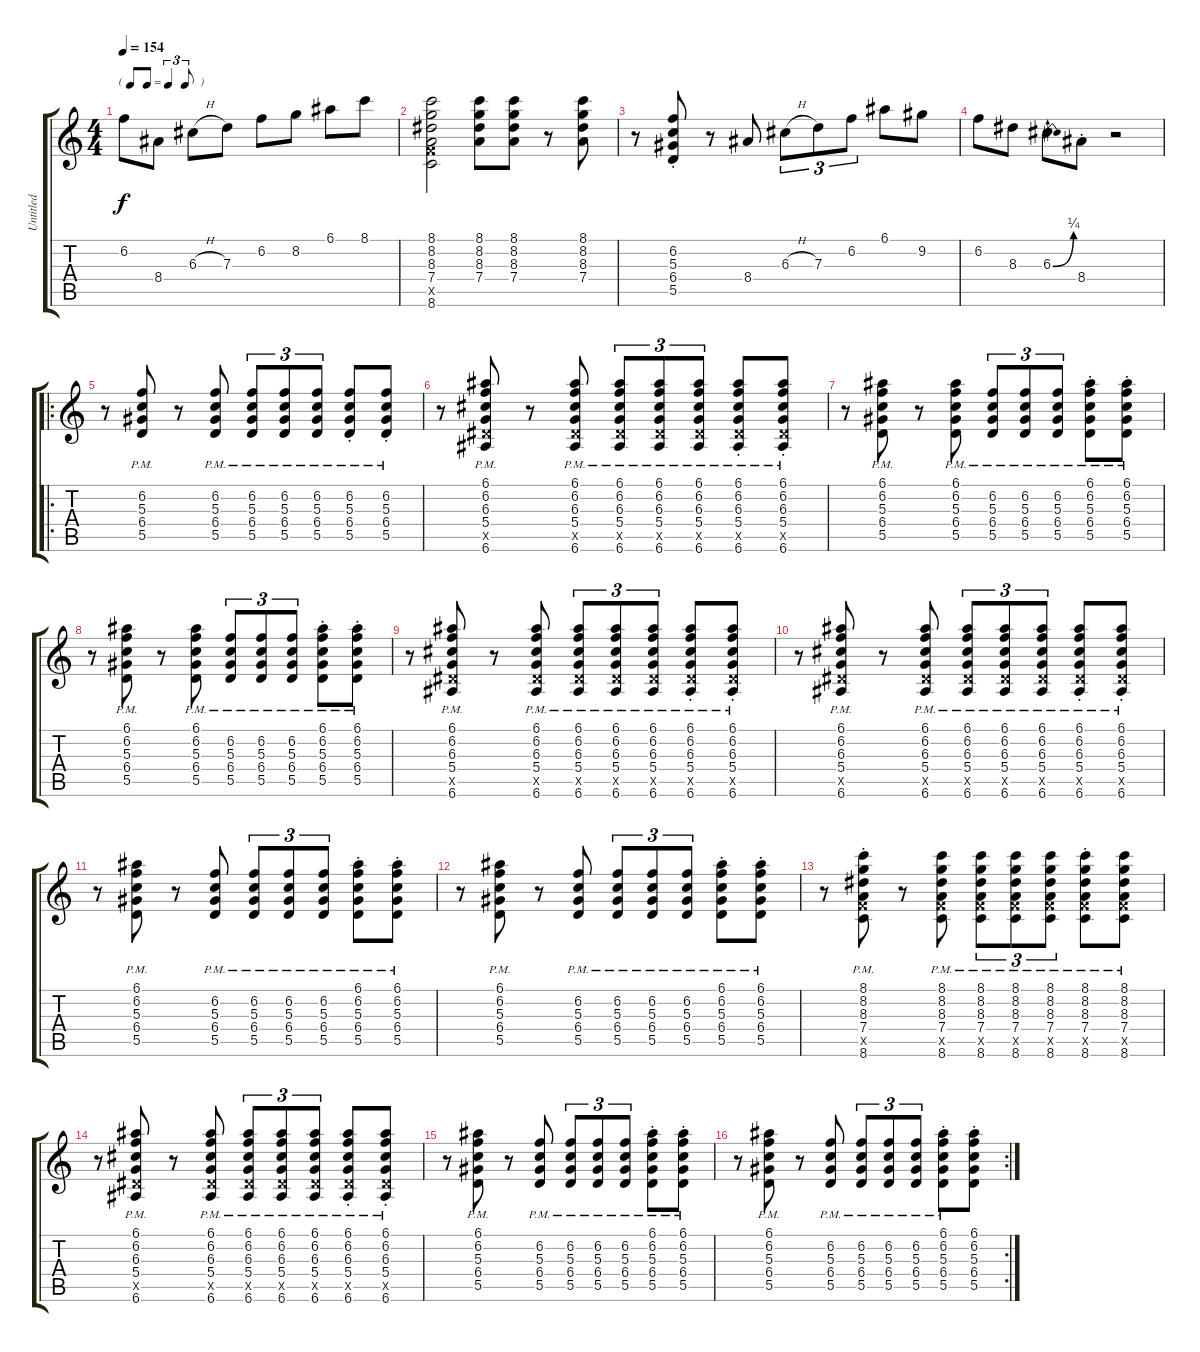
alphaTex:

\track ("Untitled" "Untitled") {instrument acousticguitarnylon}
\staff {score tabs}
\tuning (E4 B3 G3 D3 A2 E2) {hide}
\ts (4 4)
\tf triplet8th
\tempo 154
\clef g2
\ks c
6.2.8{dy f} 8.4.8 6.3{h}.8 7.3.8 6.2.8 8.2.8 6.1.8 8.1.8 |
(8.1 8.2 8.3 7.4 8.5{x} 8.6).2 (8.1 8.2 8.3 7.4).8 (8.1 8.2 8.3 7.4).8 r.8 (8.1 8.2 8.3 7.4).8 |
r.8 (6.2{st} 5.3{st} 6.4{st} 5.5{st}).8 r.8 8.4.8 6.3{h}.8{tu (3 2)} 7.3.8{tu (3 2)} 6.2.8{tu (3 2)} 6.1.8 9.2.8 |
6.2.8 8.3.8 6.3{be (bend 0 0 60 1)}.8 8.4{st}.8 r.2 |
\ro
r.8 (6.2{pm} 5.3{pm} 6.4{pm} 5.5{pm}).8 r.8 (6.2{pm} 5.3{pm} 6.4{pm} 5.5{pm}).8 (6.2{pm} 5.3{pm} 6.4{pm} 5.5{pm}).8{tu (3 2)} (6.2{pm} 5.3{pm} 6.4{pm} 5.5{pm}).8{tu (3 2)} (6.2{pm} 5.3{pm} 6.4{pm} 5.5{pm}).8{tu (3 2)} (6.2{pm st} 5.3{pm st} 6.4{pm st} 5.5{pm st}).8 (6.2{pm st} 5.3{pm st} 6.4{pm st} 5.5{pm st}).8 |
r.8 (6.1{pm} 6.2{pm} 6.3{pm} 5.4{pm} 6.5{pm x} 6.6{pm}).8 r.8 (6.1{pm} 6.2{pm} 6.3{pm} 5.4{pm} 6.5{pm x} 6.6{pm}).8 (6.1{pm} 6.2{pm} 6.3{pm} 5.4{pm} 6.5{pm x} 6.6{pm}).8{tu (3 2)} (6.1{pm} 6.2{pm} 6.3{pm} 5.4{pm} 6.5{pm x} 6.6{pm}).8{tu (3 2)} (6.1{pm} 6.2{pm} 6.3{pm} 5.4{pm} 6.5{pm x} 6.6{pm}).8{tu (3 2)} (6.1{pm st} 6.2{pm st} 6.3{pm st} 5.4{pm st} 6.5{pm st x} 6.6{pm st}).8 (6.1{pm st} 6.2{pm st} 6.3{pm st} 5.4{pm st} 6.5{pm st x} 6.6{pm st}).8 |
r.8 (6.1{pm} 6.2{pm} 5.3{pm} 6.4{pm} 5.5{pm}).8 r.8 (6.1{pm} 6.2{pm} 5.3{pm} 6.4{pm} 5.5{pm}).8 (6.2{pm} 5.3{pm} 6.4{pm} 5.5{pm}).8{tu (3 2)} (6.2{pm} 5.3{pm} 6.4{pm} 5.5{pm}).8{tu (3 2)} (6.2{pm} 5.3{pm} 6.4{pm} 5.5{pm}).8{tu (3 2)} (6.1{pm st} 6.2{pm st} 5.3{pm st} 6.4{pm st} 5.5{pm st}).8 (6.1{pm st} 6.2{pm st} 5.3{pm st} 6.4{pm st} 5.5{pm st}).8 |
r.8 (6.1{pm} 6.2{pm} 5.3{pm} 6.4{pm} 5.5{pm}).8 r.8 (6.1{pm} 6.2{pm} 5.3{pm} 6.4{pm} 5.5{pm}).8 (6.2{pm} 5.3{pm} 6.4{pm} 5.5{pm}).8{tu (3 2)} (6.2{pm} 5.3{pm} 6.4{pm} 5.5{pm}).8{tu (3 2)} (6.2{pm} 5.3{pm} 6.4{pm} 5.5{pm}).8{tu (3 2)} (6.1{pm st} 6.2{pm st} 5.3{pm st} 6.4{pm st} 5.5{pm st}).8 (6.1{pm st} 6.2{pm st} 5.3{pm st} 6.4{pm st} 5.5{pm st}).8 |
r.8 (6.1{pm} 6.2{pm} 6.3{pm} 5.4{pm} 6.5{pm x} 6.6{pm}).8 r.8 (6.1{pm} 6.2{pm} 6.3{pm} 5.4{pm} 6.5{pm x} 6.6{pm}).8 (6.1{pm} 6.2{pm} 6.3{pm} 5.4{pm} 6.5{pm x} 6.6{pm}).8{tu (3 2)} (6.1{pm} 6.2{pm} 6.3{pm} 5.4{pm} 6.5{pm x} 6.6{pm}).8{tu (3 2)} (6.1{pm} 6.2{pm} 6.3{pm} 5.4{pm} 6.5{pm x} 6.6{pm}).8{tu (3 2)} (6.1{pm st} 6.2{pm st} 6.3{pm st} 5.4{pm st} 6.5{pm st x} 6.6{pm st}).8 (6.1{pm st} 6.2{pm st} 6.3{pm st} 5.4{pm st} 6.5{pm st x} 6.6{pm st}).8 |
r.8 (6.1{pm} 6.2{pm} 6.3{pm} 5.4{pm} 6.5{pm x} 6.6{pm}).8 r.8 (6.1{pm} 6.2{pm} 6.3{pm} 5.4{pm} 6.5{pm x} 6.6{pm}).8 (6.1{pm} 6.2{pm} 6.3{pm} 5.4{pm} 6.5{pm x} 6.6{pm}).8{tu (3 2)} (6.1{pm} 6.2{pm} 6.3{pm} 5.4{pm} 6.5{pm x} 6.6{pm}).8{tu (3 2)} (6.1{pm} 6.2{pm} 6.3{pm} 5.4{pm} 6.5{pm x} 6.6{pm}).8{tu (3 2)} (6.1{pm st} 6.2{pm st} 6.3{pm st} 5.4{pm st} 6.5{pm st x} 6.6{pm st}).8 (6.1{pm st} 6.2{pm st} 6.3{pm st} 5.4{pm st} 6.5{pm st x} 6.6{pm st}).8 |
r.8 (6.1{pm} 6.2{pm} 5.3{pm} 6.4{pm} 5.5{pm}).8 r.8 (6.2{pm} 5.3{pm} 6.4{pm} 5.5{pm}).8 (6.2{pm} 5.3{pm} 6.4{pm} 5.5{pm}).8{tu (3 2)} (6.2{pm} 5.3{pm} 6.4{pm} 5.5{pm}).8{tu (3 2)} (6.2{pm} 5.3{pm} 6.4{pm} 5.5{pm}).8{tu (3 2)} (6.1{pm st} 6.2{pm st} 5.3{pm st} 6.4{pm st} 5.5{pm st}).8 (6.1{pm st} 6.2{pm st} 5.3{pm st} 6.4{pm st} 5.5{pm st}).8 |
r.8 (6.1{pm} 6.2{pm} 5.3{pm} 6.4{pm} 5.5{pm}).8 r.8 (6.2{pm} 5.3{pm} 6.4{pm} 5.5{pm}).8 (6.2{pm} 5.3{pm} 6.4{pm} 5.5{pm}).8{tu (3 2)} (6.2{pm} 5.3{pm} 6.4{pm} 5.5{pm}).8{tu (3 2)} (6.2{pm} 5.3{pm} 6.4{pm} 5.5{pm}).8{tu (3 2)} (6.1{pm st} 6.2{pm st} 5.3{pm st} 6.4{pm st} 5.5{pm st}).8 (6.1{pm st} 6.2{pm st} 5.3{pm st} 6.4{pm st} 5.5{pm st}).8 |
r.8 (8.1{pm st} 8.2{pm st} 8.3{pm st} 7.4{pm st} 8.5{pm st x} 8.6{pm st}).8 r.8 (8.1{pm} 8.2{pm} 8.3{pm} 7.4{pm} 8.5{pm x} 8.6{pm}).8 (8.1{pm} 8.2{pm} 8.3{pm} 7.4{pm} 8.5{pm x} 8.6{pm}).8{tu (3 2)} (8.1{pm} 8.2{pm} 8.3{pm} 7.4{pm} 8.5{pm x} 8.6{pm}).8{tu (3 2)} (8.1{pm} 8.2{pm} 8.3{pm} 7.4{pm} 8.5{pm x} 8.6{pm}).8{tu (3 2)} (8.1{pm st} 8.2{pm st} 8.3{pm st} 7.4{pm st} 8.5{pm st x} 8.6{pm st}).8 (8.1{pm} 8.2{pm} 8.3{pm} 7.4{pm} 8.5{pm x} 8.6{pm}).8 |
r.8 (6.1{pm} 6.2{pm} 6.3{pm} 5.4{pm} 6.5{pm x} 6.6{pm}).8 r.8 (6.1{pm} 6.2{pm} 6.3{pm} 5.4{pm} 6.5{pm x} 6.6{pm}).8 (6.1{pm} 6.2{pm} 6.3{pm} 5.4{pm} 6.5{pm x} 6.6{pm}).8{tu (3 2)} (6.1{pm} 6.2{pm} 6.3{pm} 5.4{pm} 6.5{pm x} 6.6{pm}).8{tu (3 2)} (6.1{pm} 6.2{pm} 6.3{pm} 5.4{pm} 6.5{pm x} 6.6{pm}).8{tu (3 2)} (6.1{pm st} 6.2{pm st} 6.3{pm st} 5.4{pm st} 6.5{pm st x} 6.6{pm st}).8 (6.1{pm st} 6.2{pm st} 6.3{pm st} 5.4{pm st} 6.5{pm st x} 6.6{pm st}).8 |
r.8 (6.1{pm} 6.2{pm} 5.3{pm} 6.4{pm} 5.5{pm}).8 r.8 (6.2{pm} 5.3{pm} 6.4{pm} 5.5{pm}).8 (6.2{pm} 5.3{pm} 6.4{pm} 5.5{pm}).8{tu (3 2)} (6.2{pm} 5.3{pm} 6.4{pm} 5.5{pm}).8{tu (3 2)} (6.2{pm} 5.3{pm} 6.4{pm} 5.5{pm}).8{tu (3 2)} (6.1{pm st} 6.2{pm st} 5.3{pm st} 6.4{pm st} 5.5{pm st}).8 (6.1{pm st} 6.2{pm st} 5.3{pm st} 6.4{pm st} 5.5{pm st}).8 |
\rc 2
r.8 (6.1{pm} 6.2{pm} 5.3{pm} 6.4{pm} 5.5{pm}).8 r.8 (6.2{pm} 5.3{pm} 6.4{pm} 5.5{pm}).8 (6.2{pm} 5.3{pm} 6.4{pm} 5.5{pm}).8{tu (3 2)} (6.2{pm} 5.3{pm} 6.4{pm} 5.5{pm}).8{tu (3 2)} (6.2{pm} 5.3{pm} 6.4{pm} 5.5{pm}).8{tu (3 2)} (6.1{pm st} 6.2{pm st} 5.3{pm st} 6.4{pm st} 5.5{pm st}).8 (6.1{st} 6.2{st} 5.3{st} 6.4{st} 5.5{st}).8
